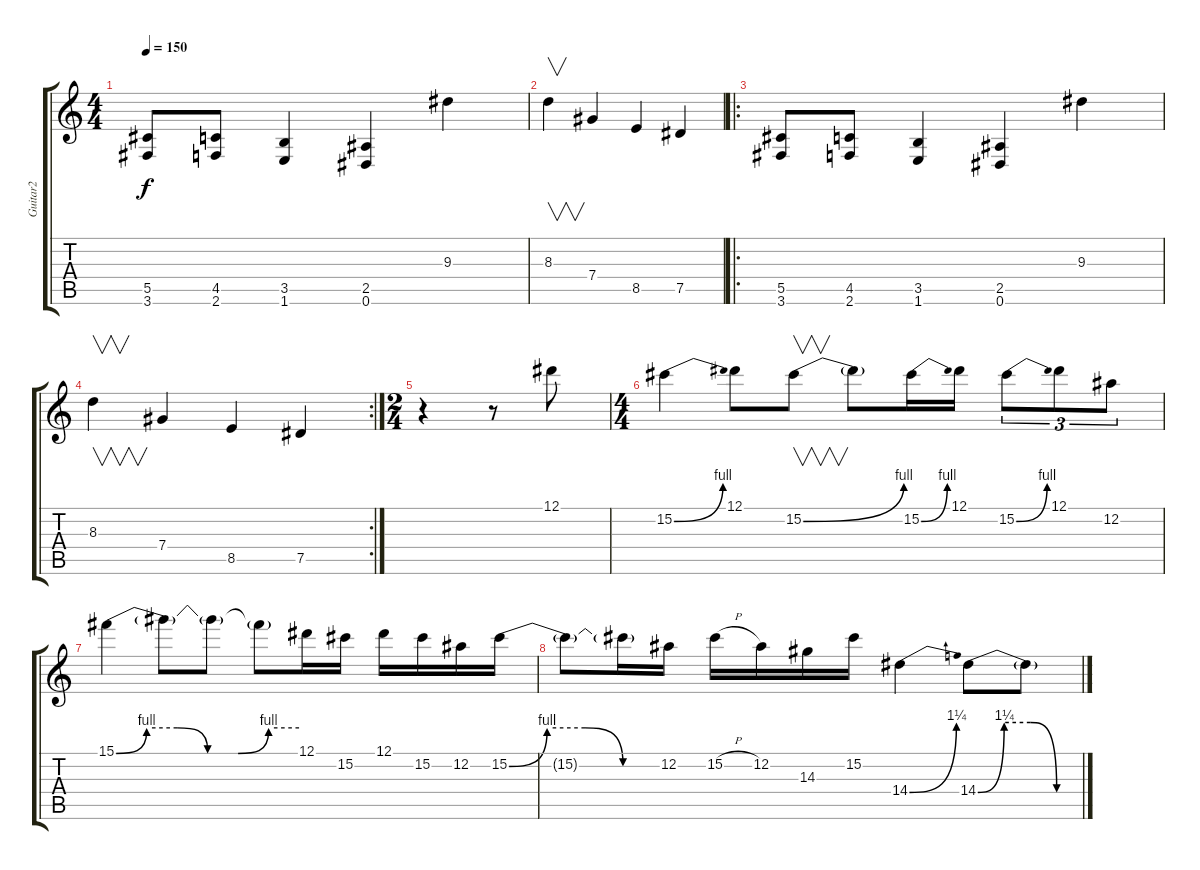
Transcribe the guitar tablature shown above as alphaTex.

\track ("Guitar2" "Guitar2") {instrument distortionguitar}
\staff {score tabs}
\tuning (Eb4 Bb3 Gb3 Db3 Ab2 Eb2) {hide}
\ts (4 4)
\tempo 150
\clef g2
\ks c
(5.5 3.6).8{dy f} (4.5 2.6).8 (3.5 1.6).4 (2.5 0.6).4 9.3.4 |
8.3.4{v} 7.4.4 8.5.4 7.5.4 |
\ro
(5.5 3.6).8 (4.5 2.6).8 (3.5 1.6).4 (2.5 0.6).4 9.3.4 |
\rc 2
8.3.4{v} 7.4.4 8.5.4 7.5.4 |
\ts (2 4)
r.4 r.8 12.1.8 |
\ts (4 4)
15.2{be (bend 0 0 60 4)}.4 12.1.8 15.2{be (bend 0 0 60 4)}.8{v} 15.2{t}.8 15.2{be (bend 0 0 60 4)}.16 12.1.16 15.2{be (bend 0 0 60 4)}.8{tu (3 2)} 12.1.8{tu (3 2)} 12.2.8{tu (3 2)} |
15.1{be (custom 0 0 10 4 20 4 30 0 40 0 50 4 60 4)}.4 15.1{t}.8 15.1{t}.8 15.1{t}.8 12.1.16 15.2.16 12.1.16 15.2.16 12.2.16 15.2{be (custom 0 0 15 4 30 4 45 0 60 0)}.16 |
15.2{t}.8 15.2{t}.16 12.2.16 15.2{h}.16 12.2.16 14.3.16 15.2.16 14.4{be (bend 0 0 60 5)}.4 14.4{be (custom 0 0 15 5 30 5 45 0 60 0)}.8 14.4{t}.8
